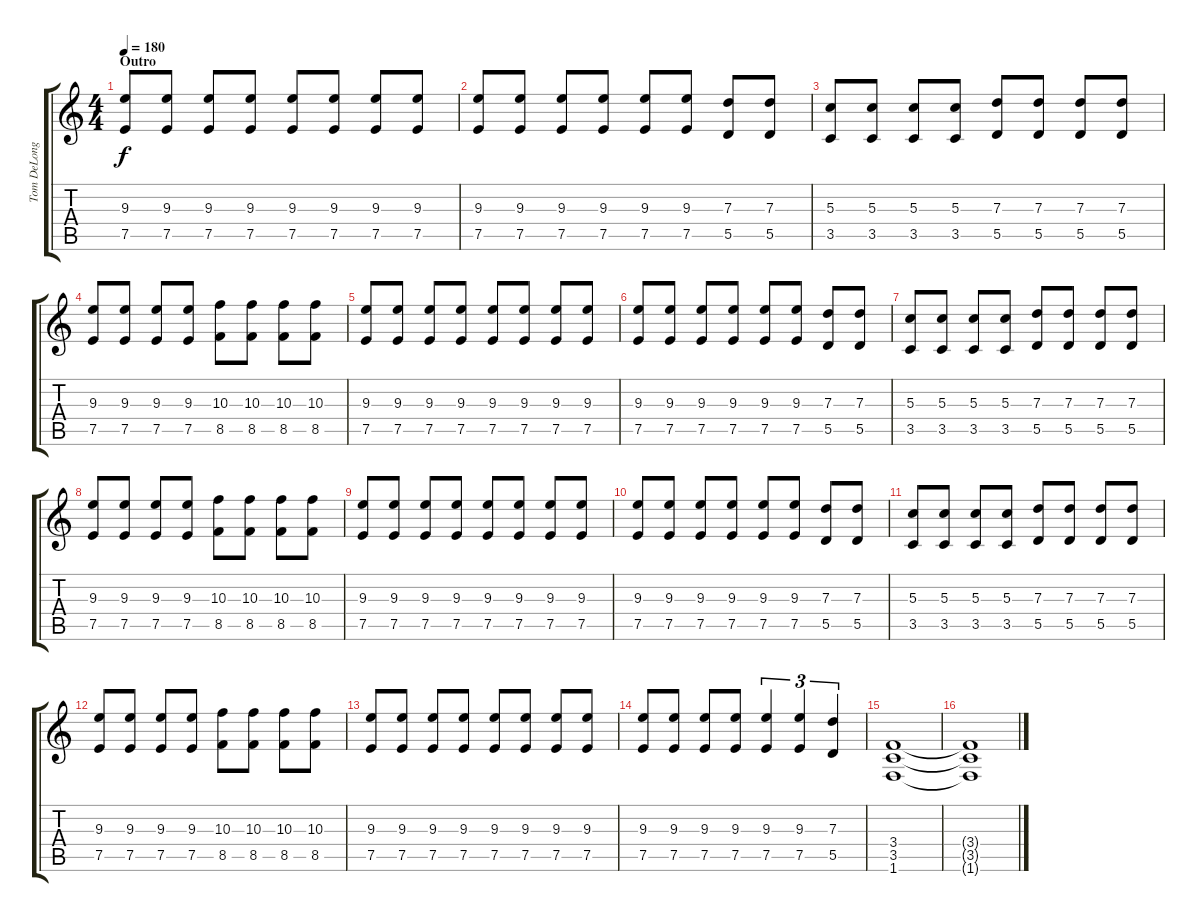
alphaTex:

\track ("Tom DeLonge" "Tom DeLong") {instrument distortionguitar}
\staff {score tabs}
\tuning (E4 B3 G3 D3 A2 E2) {hide}
\ts (4 4)
\section ("" "Outro")
\tempo 180
\clef g2
\ks c
(9.3 7.5).8{dy f} (9.3 7.5).8 (9.3 7.5).8 (9.3 7.5).8 (9.3 7.5).8 (9.3 7.5).8 (9.3 7.5).8 (9.3 7.5).8 |
(9.3 7.5).8 (9.3 7.5).8 (9.3 7.5).8 (9.3 7.5).8 (9.3 7.5).8 (9.3 7.5).8 (7.3 5.5).8 (7.3 5.5).8 |
(5.3 3.5).8 (5.3 3.5).8 (5.3 3.5).8 (5.3 3.5).8 (7.3 5.5).8 (7.3 5.5).8 (7.3 5.5).8 (7.3 5.5).8 |
(9.3 7.5).8 (9.3 7.5).8 (9.3 7.5).8 (9.3 7.5).8 (10.3 8.5).8 (10.3 8.5).8 (10.3 8.5).8 (10.3 8.5).8 |
(9.3 7.5).8 (9.3 7.5).8 (9.3 7.5).8 (9.3 7.5).8 (9.3 7.5).8 (9.3 7.5).8 (9.3 7.5).8 (9.3 7.5).8 |
(9.3 7.5).8 (9.3 7.5).8 (9.3 7.5).8 (9.3 7.5).8 (9.3 7.5).8 (9.3 7.5).8 (7.3 5.5).8 (7.3 5.5).8 |
(5.3 3.5).8 (5.3 3.5).8 (5.3 3.5).8 (5.3 3.5).8 (7.3 5.5).8 (7.3 5.5).8 (7.3 5.5).8 (7.3 5.5).8 |
(9.3 7.5).8 (9.3 7.5).8 (9.3 7.5).8 (9.3 7.5).8 (10.3 8.5).8 (10.3 8.5).8 (10.3 8.5).8 (10.3 8.5).8 |
(9.3 7.5).8 (9.3 7.5).8 (9.3 7.5).8 (9.3 7.5).8 (9.3 7.5).8 (9.3 7.5).8 (9.3 7.5).8 (9.3 7.5).8 |
(9.3 7.5).8 (9.3 7.5).8 (9.3 7.5).8 (9.3 7.5).8 (9.3 7.5).8 (9.3 7.5).8 (7.3 5.5).8 (7.3 5.5).8 |
(5.3 3.5).8 (5.3 3.5).8 (5.3 3.5).8 (5.3 3.5).8 (7.3 5.5).8 (7.3 5.5).8 (7.3 5.5).8 (7.3 5.5).8 |
(9.3 7.5).8 (9.3 7.5).8 (9.3 7.5).8 (9.3 7.5).8 (10.3 8.5).8 (10.3 8.5).8 (10.3 8.5).8 (10.3 8.5).8 |
(9.3 7.5).8 (9.3 7.5).8 (9.3 7.5).8 (9.3 7.5).8 (9.3 7.5).8 (9.3 7.5).8 (9.3 7.5).8 (9.3 7.5).8 |
(9.3 7.5).8 (9.3 7.5).8 (9.3 7.5).8 (9.3 7.5).8 (9.3 7.5).4{tu (3 2)} (9.3 7.5).4{tu (3 2)} (7.3 5.5).4{tu (3 2)} |
(3.4 3.5 1.6).1{volume 0} |
(3.4{t} 3.5{t} 1.6{t}).1
